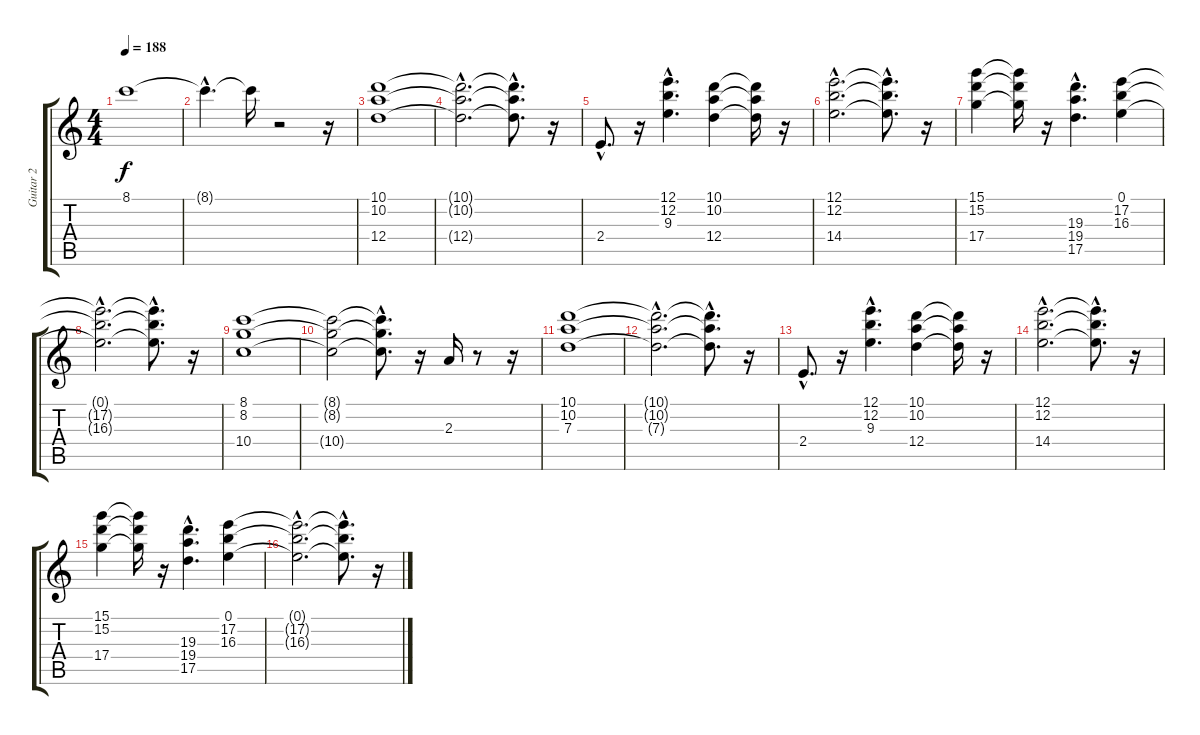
\track ("Guitar 2" "Guitar 2") {instrument overdrivenguitar}
\staff {score tabs}
\tuning (E4 B3 G3 D3 A2 E2) {hide}
\ts (4 4)
\tempo 188
\clef g2
\ks c
8.1.1{dy f} |
8.1{hac t}.4{d} 8.1{t}.16 r.2 r.16 |
(10.1 10.2 12.4).1 |
(10.1{hac t} 10.2{hac t} 12.4{hac t}).2{d} (10.1{hac t} 10.2{hac t} 12.4{hac t}).8{d} r.16 |
2.4{hac}.8{d} r.16 (12.1{hac} 12.2{hac} 9.3{hac}).4{d} (10.1 10.2 12.4).4 (10.1{t} 10.2{t} 12.4{t}).16 r.16 |
(12.1{hac} 12.2{hac} 14.4{hac}).2{d} (12.1{hac t} 12.2{hac t} 14.4{hac t}).8{d} r.16 |
(15.1 15.2 17.4).4 (15.1{t} 15.2{t} 17.4{t}).16 r.16 (19.3{hac} 19.4{hac} 17.5{hac}).4{d} (0.1 17.2 16.3).4 |
(0.1{hac t} 17.2{hac t} 16.3{hac t}).2{d} (0.1{hac t} 17.2{hac t} 16.3{hac t}).8{d} r.16 |
(8.1 8.2 10.4).1 |
(8.1{t} 8.2{t} 10.4{t}).2 (8.1{hac t} 8.2{hac t} 10.4{hac t}).8{d} r.16 2.3.16 r.8 r.16 |
(10.1 10.2 7.3).1 |
(10.1{hac t} 10.2{hac t} 7.3{hac t}).2{d} (10.1{hac t} 10.2{hac t} 7.3{hac t}).8{d} r.16 |
2.4{hac}.8{d} r.16 (12.1{hac} 12.2{hac} 9.3{hac}).4{d} (10.1 10.2 12.4).4 (10.1{t} 10.2{t} 12.4{t}).16 r.16 |
(12.1{hac} 12.2{hac} 14.4{hac}).2{d} (12.1{hac t} 12.2{hac t} 14.4{hac t}).8{d} r.16 |
(15.1 15.2 17.4).4 (15.1{t} 15.2{t} 17.4{t}).16 r.16 (19.3{hac} 19.4{hac} 17.5{hac}).4{d} (0.1 17.2 16.3).4 |
(0.1{hac t} 17.2{hac t} 16.3{hac t}).2{d} (0.1{hac t} 17.2{hac t} 16.3{hac t}).8{d} r.16
